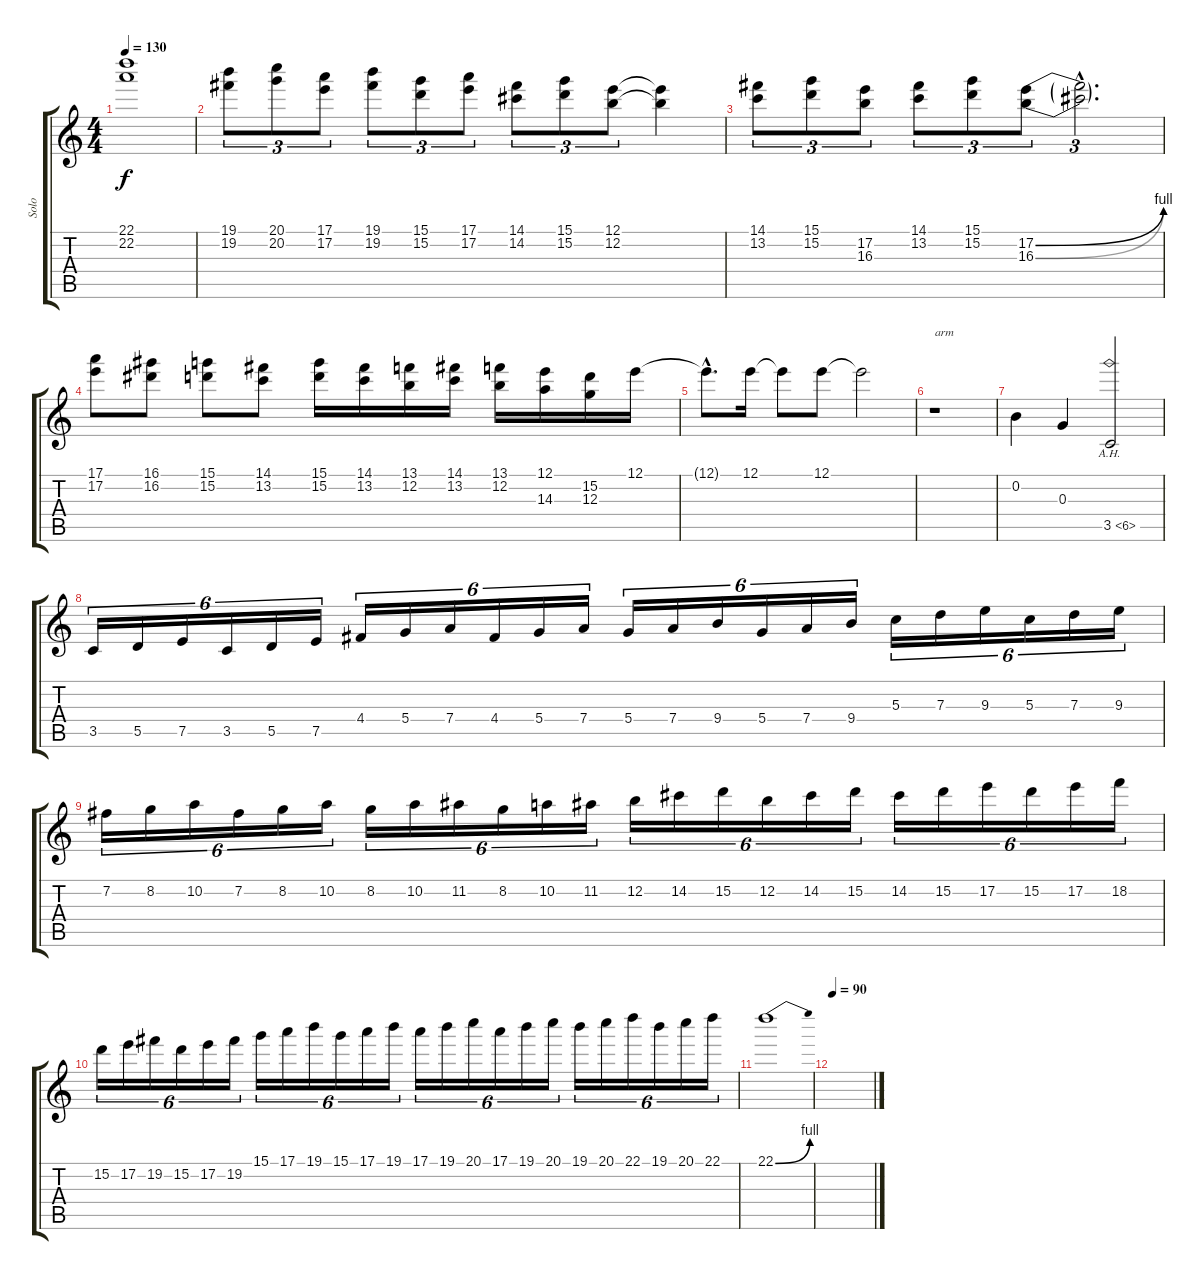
\track ("Solo" "Solo") {instrument distortionguitar}
\staff {score tabs}
\tuning (E4 B3 G3 D3 A2 E2) {hide}
\ts (4 4)
\tempo 130
\clef g2
\ks c
(22.1 22.2).1{dy f} |
(19.1 19.2).8{tu (3 2)} (20.1 20.2).8{tu (3 2)} (17.1 17.2).8{tu (3 2)} (19.1 19.2).8{tu (3 2)} (15.1 15.2).8{tu (3 2)} (17.1 17.2).8{tu (3 2)} (14.1 14.2).8{tu (3 2)} (15.1 15.2).8{tu (3 2)} (12.1 12.2).8{tu (3 2)} (12.1{t} 12.2{t}).4 |
(14.1 13.2).8{tu (3 2)} (15.1 15.2).8{tu (3 2)} (17.2 16.3).8{tu (3 2)} (14.1 13.2).8{tu (3 2)} (15.1 15.2).8{tu (3 2)} (17.2{be (bend 0 0 60 4)} 16.3{be (bend 0 0 60 4)}).8{tu (3 2)} (17.2{hac t} 16.3{hac t}).2{d tu (3 2)} |
(17.1 17.2).8 (16.1 16.2).8 (15.1 15.2).8 (14.1 13.2).8 (15.1 15.2).16 (14.1 13.2).16 (13.1 12.2).16 (14.1 13.2).16 (13.1 12.2).16 (12.1 14.3).16 (15.2 12.3).16 12.1.16 |
12.1{hac t}.8{d} 12.1.16 12.1{t}.8 12.1.8 12.1{t}.2 |
r.1{txt "arm"} |
0.2.4 0.3.4 3.5{ah 3}.2 |
3.5.16{tu (6 4)} 5.5.16{tu (6 4)} 7.5.16{tu (6 4)} 3.5.16{tu (6 4)} 5.5.16{tu (6 4)} 7.5.16{tu (6 4)} 4.4.16{tu (6 4)} 5.4.16{tu (6 4)} 7.4.16{tu (6 4)} 4.4.16{tu (6 4)} 5.4.16{tu (6 4)} 7.4.16{tu (6 4)} 5.4.16{tu (6 4)} 7.4.16{tu (6 4)} 9.4.16{tu (6 4)} 5.4.16{tu (6 4)} 7.4.16{tu (6 4)} 9.4.16{tu (6 4)} 5.3.16{tu (6 4)} 7.3.16{tu (6 4)} 9.3.16{tu (6 4)} 5.3.16{tu (6 4)} 7.3.16{tu (6 4)} 9.3.16{tu (6 4)} |
7.2.16{tu (6 4)} 8.2.16{tu (6 4)} 10.2.16{tu (6 4)} 7.2.16{tu (6 4)} 8.2.16{tu (6 4)} 10.2.16{tu (6 4)} 8.2.16{tu (6 4)} 10.2.16{tu (6 4)} 11.2.16{tu (6 4)} 8.2.16{tu (6 4)} 10.2.16{tu (6 4)} 11.2.16{tu (6 4)} 12.2.16{tu (6 4)} 14.2.16{tu (6 4)} 15.2.16{tu (6 4)} 12.2.16{tu (6 4)} 14.2.16{tu (6 4)} 15.2.16{tu (6 4)} 14.2.16{tu (6 4)} 15.2.16{tu (6 4)} 17.2.16{tu (6 4)} 15.2.16{tu (6 4)} 17.2.16{tu (6 4)} 18.2.16{tu (6 4)} |
15.2.16{tu (6 4)} 17.2.16{tu (6 4)} 19.2.16{tu (6 4)} 15.2.16{tu (6 4)} 17.2.16{tu (6 4)} 19.2.16{tu (6 4)} 15.1.16{tu (6 4)} 17.1.16{tu (6 4)} 19.1.16{tu (6 4)} 15.1.16{tu (6 4)} 17.1.16{tu (6 4)} 19.1.16{tu (6 4)} 17.1.16{tu (6 4)} 19.1.16{tu (6 4)} 20.1.16{tu (6 4)} 17.1.16{tu (6 4)} 19.1.16{tu (6 4)} 20.1.16{tu (6 4)} 19.1.16{tu (6 4)} 20.1.16{tu (6 4)} 22.1.16{tu (6 4)} 19.1.16{tu (6 4)} 20.1.16{tu (6 4)} 22.1.16{tu (6 4)} |
22.1{be (bend 0 0 60 4)}.1 |
\tempo 90
